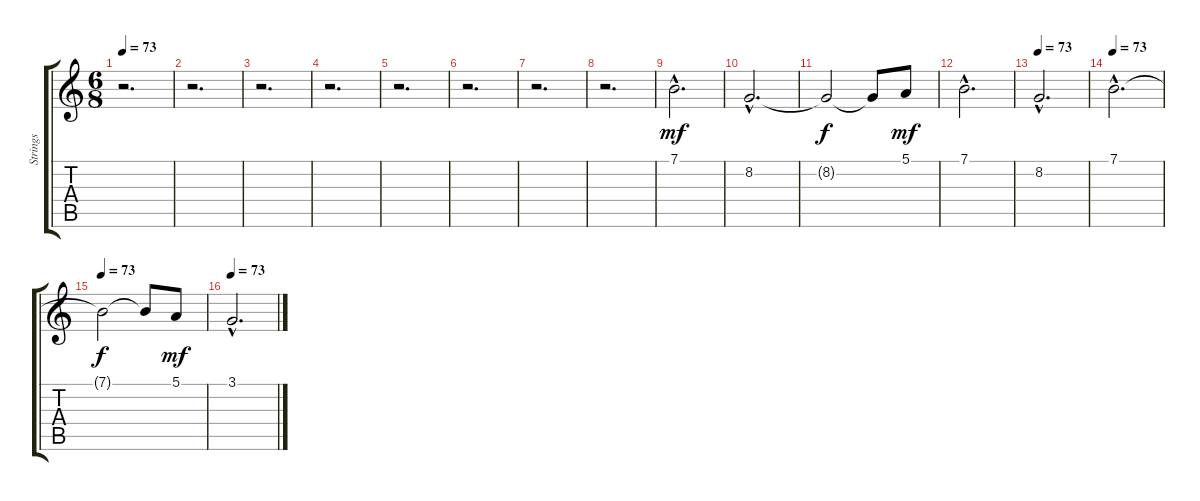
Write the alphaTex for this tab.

\track ("Strings" "Strings") {instrument stringensemble2}
\staff {score tabs}
\tuning (E4 B3 G3 D3 A2 E2) {hide}
\ts (6 8)
\tempo 73
\clef g2
\ks c
r.2{d dy mf} |
r.2{d} |
r.2{d} |
r.2{d} |
r.2{d} |
r.2{d} |
r.2{d} |
r.2{d} |
7.1{hac}.2{d} |
8.2{hac}.2{d} |
8.2{t}.2{dy f} 8.2{t}.8 5.1.8{dy mf} |
7.1{hac}.2{d} |
\tempo 73
8.2{hac}.2{d} |
\tempo 73
7.1{hac}.2{d} |
\tempo 73
7.1{t}.2{dy f} 7.1{t}.8 5.1.8{dy mf} |
\tempo 73
3.1{hac}.2{d}
